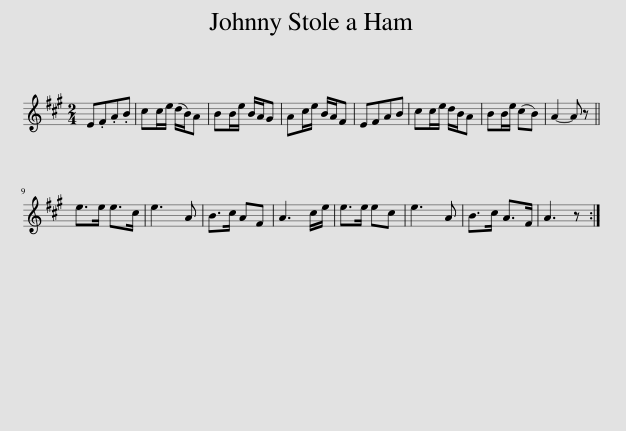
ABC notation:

X:1
L:1/8
M:2/4
I:linebreak $
K:A
V:1 treble
V:1
 E.F.A.B | cc/e/ (d/B/)A | BB/e/ B/A/G | Ac/e/ B/A/F | EFAB | %5
 cc/e/ d/B/A | BB/e/ (cB) | A2- A z ||$ e>e e>c | e3 A | %10
 B>c AF | A3 c/e/ | e>e ec | e3 A | B>c A>F | %15
 A3 z :| %16
